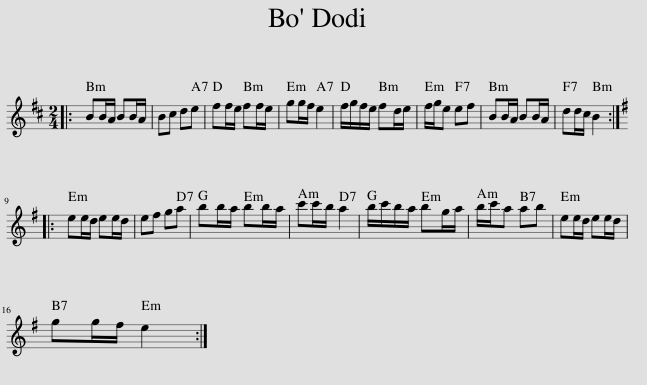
X:1
L:1/8
M:2/4
I:linebreak $
K:Bmin
V:1 treble
V:1
|: BB/A/ BB/A/ | Bc de | ff/e/ ff/e/ | gg/f/ e2 | f/g/f/e/ fd/e/ | %5
 f/g/e ef | BB/A/ BB/A/ | dd/c/ B2 ::$[K:Emin] ee/d/ ee/d/ | ef ga | %10
 bb/a/ bb/a/ | c'c'/b/ a2 | b/c'/b/a/ bg/a/ | b/c'/a ab | ee/d/ ee/d/ |$ %15
 gg/f/ e2 :| %16
